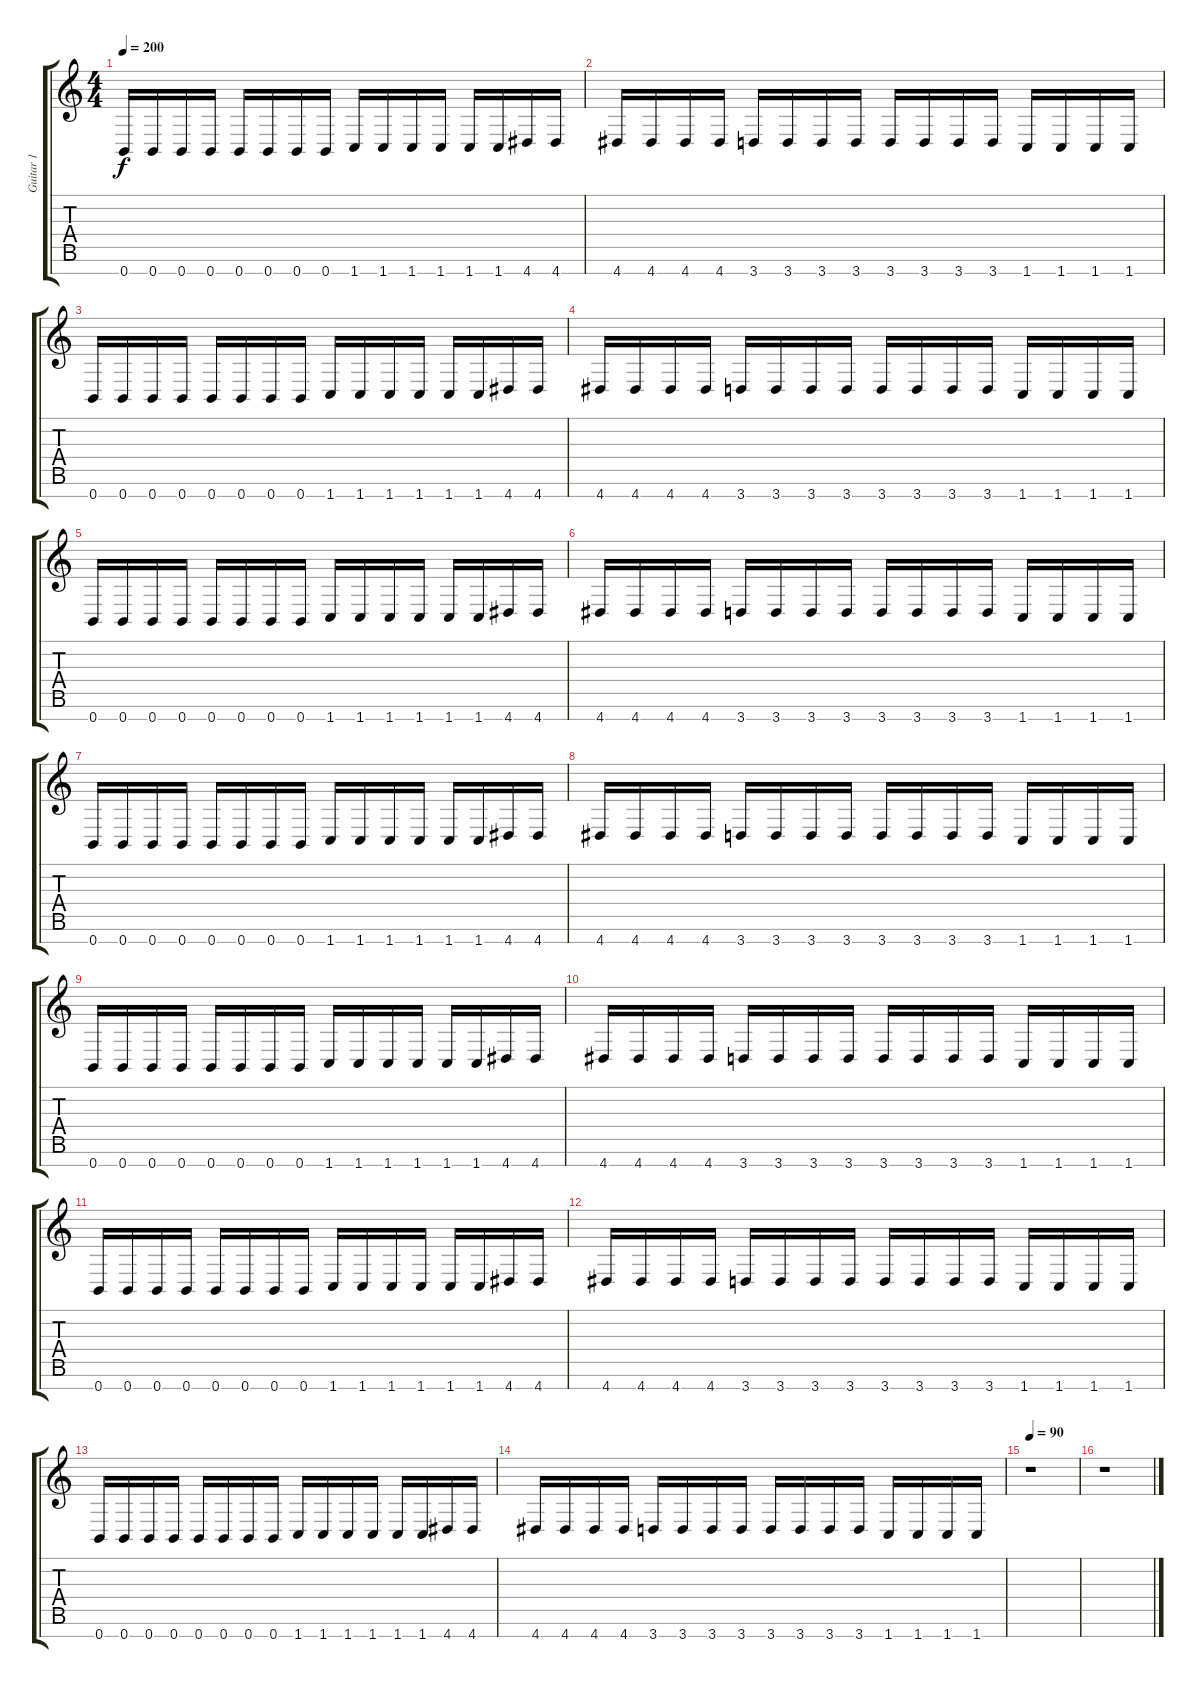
\track ("Guitar 1" "Guitar 1") {instrument distortionguitar}
\staff {score tabs}
\tuning (E4 B3 G3 D3 A2 E2 B1) {hide}
\ts (4 4)
\tempo 200
\clef g2
\ks c
0.7.16{dy f} 0.7.16 0.7.16 0.7.16 0.7.16 0.7.16 0.7.16 0.7.16 1.7.16 1.7.16 1.7.16 1.7.16 1.7.16 1.7.16 4.7.16 4.7.16 |
4.7.16 4.7.16 4.7.16 4.7.16 3.7.16 3.7.16 3.7.16 3.7.16 3.7.16 3.7.16 3.7.16 3.7.16 1.7.16 1.7.16 1.7.16 1.7.16 |
0.7.16 0.7.16 0.7.16 0.7.16 0.7.16 0.7.16 0.7.16 0.7.16 1.7.16 1.7.16 1.7.16 1.7.16 1.7.16 1.7.16 4.7.16 4.7.16 |
4.7.16 4.7.16 4.7.16 4.7.16 3.7.16 3.7.16 3.7.16 3.7.16 3.7.16 3.7.16 3.7.16 3.7.16 1.7.16 1.7.16 1.7.16 1.7.16 |
0.7.16{volume 13} 0.7.16 0.7.16 0.7.16 0.7.16 0.7.16 0.7.16 0.7.16 1.7.16 1.7.16 1.7.16 1.7.16 1.7.16 1.7.16 4.7.16 4.7.16 |
4.7.16 4.7.16 4.7.16 4.7.16 3.7.16 3.7.16 3.7.16 3.7.16 3.7.16 3.7.16 3.7.16 3.7.16 1.7.16 1.7.16 1.7.16 1.7.16 |
0.7.16{volume 11} 0.7.16 0.7.16 0.7.16 0.7.16 0.7.16 0.7.16 0.7.16 1.7.16 1.7.16 1.7.16 1.7.16 1.7.16 1.7.16 4.7.16 4.7.16 |
4.7.16 4.7.16 4.7.16 4.7.16 3.7.16 3.7.16 3.7.16 3.7.16 3.7.16 3.7.16 3.7.16 3.7.16 1.7.16 1.7.16 1.7.16 1.7.16 |
0.7.16{volume 8} 0.7.16 0.7.16 0.7.16 0.7.16 0.7.16 0.7.16 0.7.16 1.7.16 1.7.16 1.7.16 1.7.16 1.7.16 1.7.16 4.7.16 4.7.16 |
4.7.16 4.7.16 4.7.16 4.7.16 3.7.16 3.7.16 3.7.16 3.7.16 3.7.16 3.7.16 3.7.16 3.7.16 1.7.16 1.7.16 1.7.16 1.7.16 |
0.7.16{volume 0} 0.7.16 0.7.16 0.7.16 0.7.16 0.7.16 0.7.16 0.7.16 1.7.16 1.7.16 1.7.16 1.7.16 1.7.16 1.7.16 4.7.16 4.7.16 |
4.7.16 4.7.16 4.7.16 4.7.16 3.7.16 3.7.16 3.7.16 3.7.16 3.7.16 3.7.16 3.7.16 3.7.16 1.7.16 1.7.16 1.7.16 1.7.16 |
0.7.16 0.7.16 0.7.16 0.7.16 0.7.16 0.7.16 0.7.16 0.7.16 1.7.16 1.7.16 1.7.16 1.7.16 1.7.16 1.7.16 4.7.16 4.7.16 |
4.7.16 4.7.16 4.7.16 4.7.16 3.7.16 3.7.16 3.7.16 3.7.16 3.7.16 3.7.16 3.7.16 3.7.16 1.7.16 1.7.16 1.7.16 1.7.16 |
\section ("" "")
\tempo 90
r.1 |
r.1
